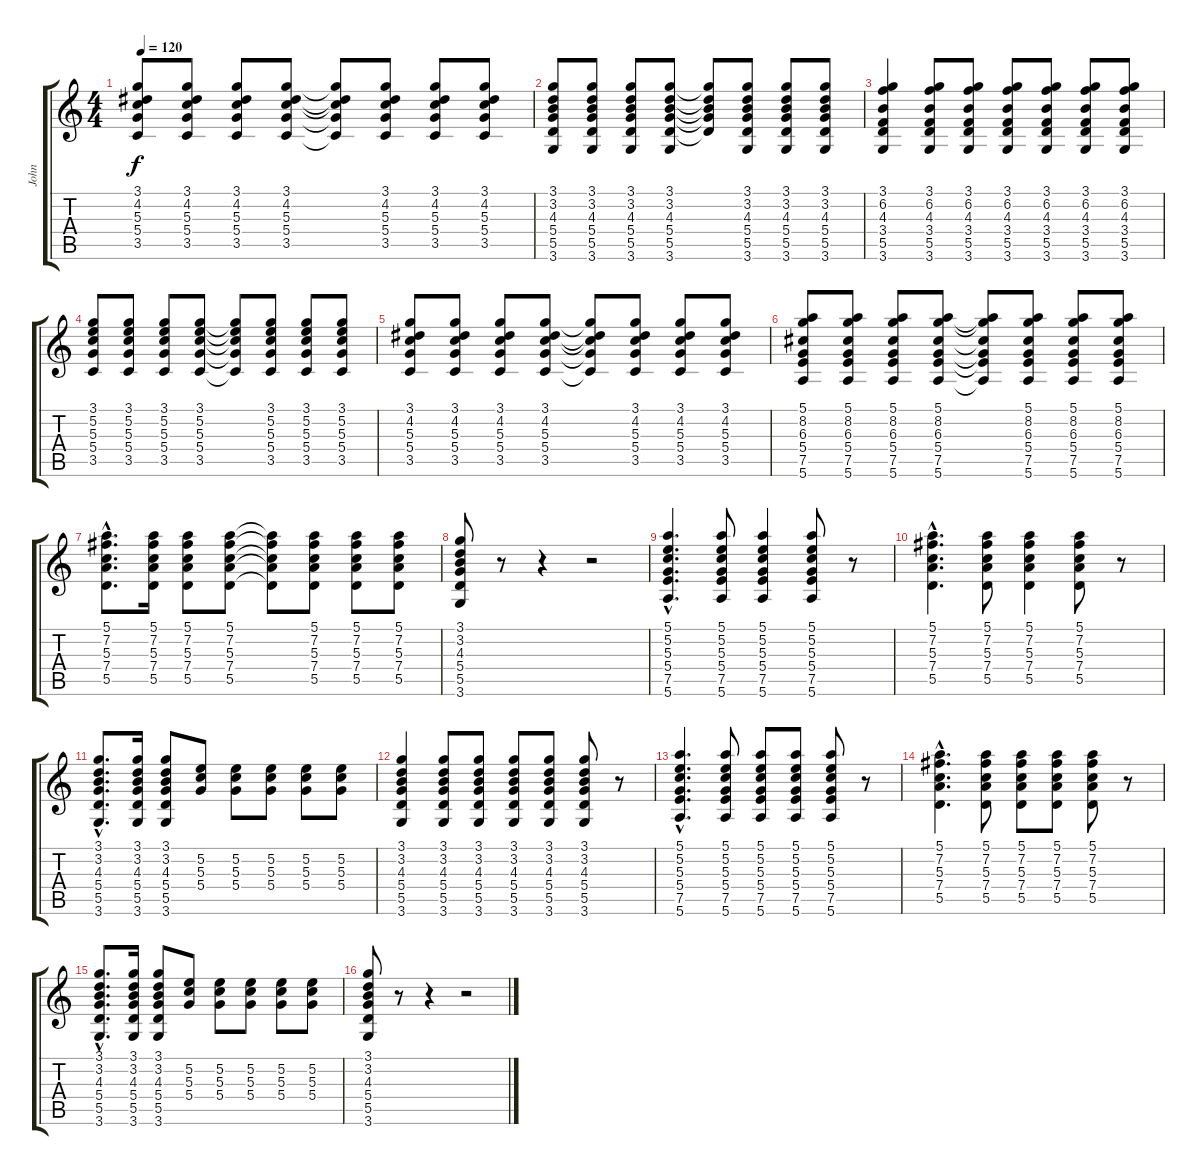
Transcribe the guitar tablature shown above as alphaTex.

\track ("John" "John") {instrument acousticguitarnylon}
\staff {score tabs}
\tuning (E4 B3 G3 D3 A2 E2) {hide}
\ts (4 4)
\tempo 120
\clef g2
\ks c
(3.1 4.2 5.3 5.4 3.5).8{dy f} (3.1 4.2 5.3 5.4 3.5).8 (3.1 4.2 5.3 5.4 3.5).8 (3.1 4.2 5.3 5.4 3.5).8 (3.1{t} 4.2{t} 5.3{t} 5.4{t} 3.5{t}).8 (3.1 4.2 5.3 5.4 3.5).8 (3.1 4.2 5.3 5.4 3.5).8 (3.1 4.2 5.3 5.4 3.5).8 |
(3.1 3.2 4.3 5.4 5.5 3.6).8 (3.1 3.2 4.3 5.4 5.5 3.6).8 (3.1 3.2 4.3 5.4 5.5 3.6).8 (3.1 3.2 4.3 5.4 5.5 3.6).8 (3.1{t} 3.2{t} 4.3{t} 5.4{t} 5.5{t}).8 (3.1 3.2 4.3 5.4 5.5 3.6).8 (3.1 3.2 4.3 5.4 5.5 3.6).8 (3.1 3.2 4.3 5.4 5.5 3.6).8 |
(3.1 6.2 4.3 3.4 5.5 3.6).4 (3.1 6.2 4.3 3.4 5.5 3.6).8 (3.1 6.2 4.3 3.4 5.5 3.6).8 (3.1 6.2 4.3 3.4 5.5 3.6).8 (3.1 6.2 4.3 3.4 5.5 3.6).8 (3.1 6.2 4.3 3.4 5.5 3.6).8 (3.1 6.2 4.3 3.4 5.5 3.6).8 |
(3.1 5.2 5.3 5.4 3.5).8 (3.1 5.2 5.3 5.4 3.5).8 (3.1 5.2 5.3 5.4 3.5).8 (3.1 5.2 5.3 5.4 3.5).8 (3.1{t} 5.2{t} 5.3{t} 5.4{t} 3.5{t}).8 (3.1 5.2 5.3 5.4 3.5).8 (3.1 5.2 5.3 5.4 3.5).8 (3.1 5.2 5.3 5.4 3.5).8 |
(3.1 4.2 5.3 5.4 3.5).8 (3.1 4.2 5.3 5.4 3.5).8 (3.1 4.2 5.3 5.4 3.5).8 (3.1 4.2 5.3 5.4 3.5).8 (3.1{t} 4.2{t} 5.3{t} 5.4{t} 3.5{t}).8 (3.1 4.2 5.3 5.4 3.5).8 (3.1 4.2 5.3 5.4 3.5).8 (3.1 4.2 5.3 5.4 3.5).8 |
(5.1 8.2 6.3 5.4 7.5 5.6).8 (5.1 8.2 6.3 5.4 7.5 5.6).8 (5.1 8.2 6.3 5.4 7.5 5.6).8 (5.1 8.2 6.3 5.4 7.5 5.6).8 (5.1{t} 8.2{t} 6.3{t} 5.4{t} 7.5{t} 5.6{t}).8 (5.1 8.2 6.3 5.4 7.5 5.6).8 (5.1 8.2 6.3 5.4 7.5 5.6).8 (5.1 8.2 6.3 5.4 7.5 5.6).8 |
(5.1{hac} 7.2{hac} 5.3{hac} 7.4{hac} 5.5{hac}).8{d} (5.1 7.2 5.3 7.4 5.5).16 (5.1 7.2 5.3 7.4 5.5).8 (5.1 7.2 5.3 7.4 5.5).8 (5.1{t} 7.2{t} 5.3{t} 7.4{t} 5.5{t}).8 (5.1 7.2 5.3 7.4 5.5).8 (5.1 7.2 5.3 7.4 5.5).8 (5.1 7.2 5.3 7.4 5.5).8 |
(3.1 3.2 4.3 5.4 5.5 3.6).8 r.8 r.4 r.2 |
(5.1{hac} 5.2{hac} 5.3{hac} 5.4{hac} 7.5{hac} 5.6{hac}).4{d} (5.1 5.2 5.3 5.4 7.5 5.6).8 (5.1 5.2 5.3 5.4 7.5 5.6).4 (5.1 5.2 5.3 5.4 7.5 5.6).8 r.8 |
(5.1{hac} 7.2{hac} 5.3{hac} 7.4{hac} 5.5{hac}).4{d} (5.1 7.2 5.3 7.4 5.5).8 (5.1 7.2 5.3 7.4 5.5).4 (5.1 7.2 5.3 7.4 5.5).8 r.8 |
(3.1{hac} 3.2{hac} 4.3{hac} 5.4{hac} 5.5{hac} 3.6{hac}).8{d} (3.1 3.2 4.3 5.4 5.5 3.6).16 (3.1 3.2 4.3 5.4 5.5 3.6).8 (5.2 5.3 5.4).8 (5.2 5.3 5.4).8 (5.2 5.3 5.4).8 (5.2 5.3 5.4).8 (5.2 5.3 5.4).8 |
(3.1 3.2 4.3 5.4 5.5 3.6).4 (3.1 3.2 4.3 5.4 5.5 3.6).8 (3.1 3.2 4.3 5.4 5.5 3.6).8 (3.1 3.2 4.3 5.4 5.5 3.6).8 (3.1 3.2 4.3 5.4 5.5 3.6).8 (3.1 3.2 4.3 5.4 5.5 3.6).8 r.8 |
(5.1{hac} 5.2{hac} 5.3{hac} 5.4{hac} 7.5{hac} 5.6{hac}).4{d} (5.1 5.2 5.3 5.4 7.5 5.6).8 (5.1 5.2 5.3 5.4 7.5 5.6).8 (5.1 5.2 5.3 5.4 7.5 5.6).8 (5.1 5.2 5.3 5.4 7.5 5.6).8 r.8 |
(5.1{hac} 7.2{hac} 5.3{hac} 7.4{hac} 5.5{hac}).4{d} (5.1 7.2 5.3 7.4 5.5).8 (5.1 7.2 5.3 7.4 5.5).8 (5.1 7.2 5.3 7.4 5.5).8 (5.1 7.2 5.3 7.4 5.5).8 r.8 |
(3.1{hac} 3.2{hac} 4.3{hac} 5.4{hac} 5.5{hac} 3.6{hac}).8{d} (3.1 3.2 4.3 5.4 5.5 3.6).16 (3.1 3.2 4.3 5.4 5.5 3.6).8 (5.2 5.3 5.4).8 (5.2 5.3 5.4).8 (5.2 5.3 5.4).8 (5.2 5.3 5.4).8 (5.2 5.3 5.4).8 |
(3.1 3.2 4.3 5.4 5.5 3.6).8 r.8 r.4 r.2
